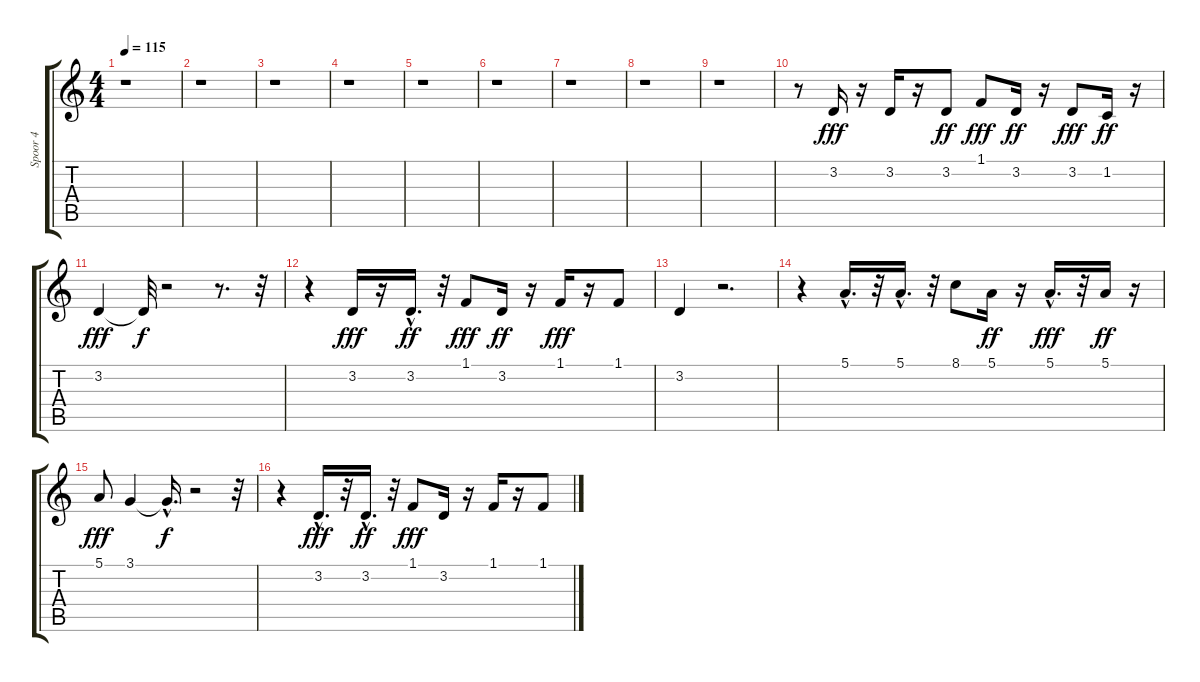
\track ("Spoor 4" "Spoor 4") {instrument lead4chiff}
\staff {score tabs}
\tuning (E4 B3 G3 D3 A2 E2) {hide}
\ts (4 4)
\tempo 115
\clef g2
\ks c
r.1{dy fff instrument lead4chiff} |
r.1 |
r.1 |
r.1 |
r.1 |
r.1 |
r.1 |
r.1 |
r.1 |
r.8 3.2.16 r.16 3.2.16 r.16 3.2.8{dy ff} 1.1.8{dy fff} 3.2.16{dy ff} r.16 3.2.8{dy fff} 1.2.16{dy ff} r.16 |
3.2.4{dy fff} 3.2{t}.32{dy f} r.2 r.8{d} r.32 |
r.4 3.2.16{dy fff} r.16 3.2{hac}.16{d dy ff} r.32 1.1.8{dy fff} 3.2.16{dy ff} r.16 1.1.16{dy fff} r.16 1.1.8 |
3.2.4 r.2{d} |
r.4 5.1{hac}.16{d} r.32 5.1{hac}.16{d} r.32 8.1.8 5.1.16{dy ff} r.16 5.1{hac}.16{d dy fff} r.32 5.1.16{dy ff} r.16 |
5.1.8{dy fff} 3.1.4 3.1{hac t}.16{d dy f} r.2 r.32 |
r.4 3.2{hac}.16{d dy fff} r.32 3.2{hac}.16{d dy ff} r.32 1.1.8{dy fff} 3.2.16 r.16 1.1.16 r.16 1.1.8
